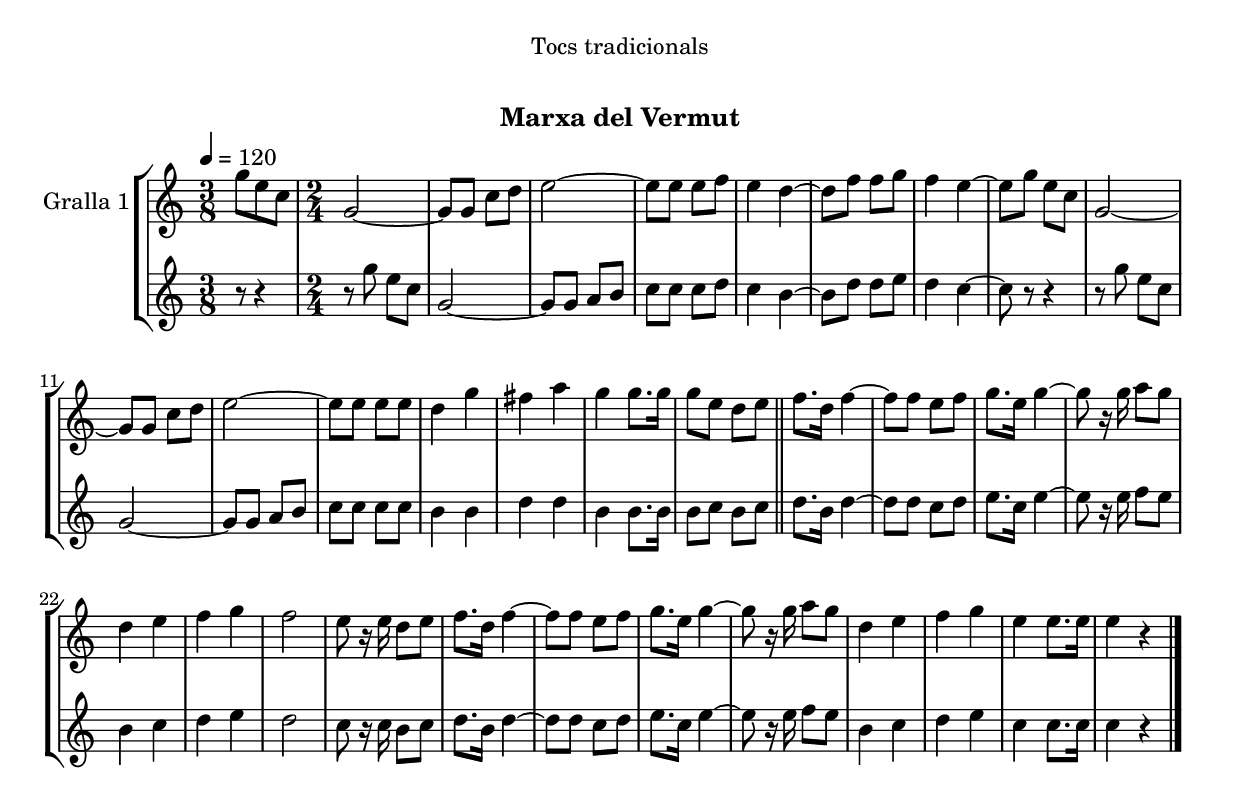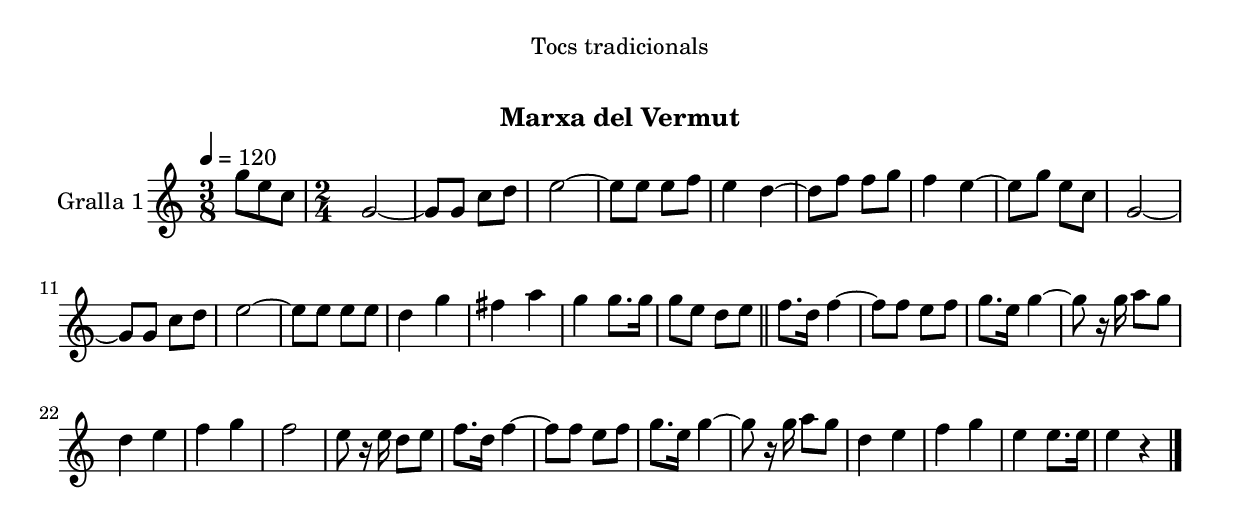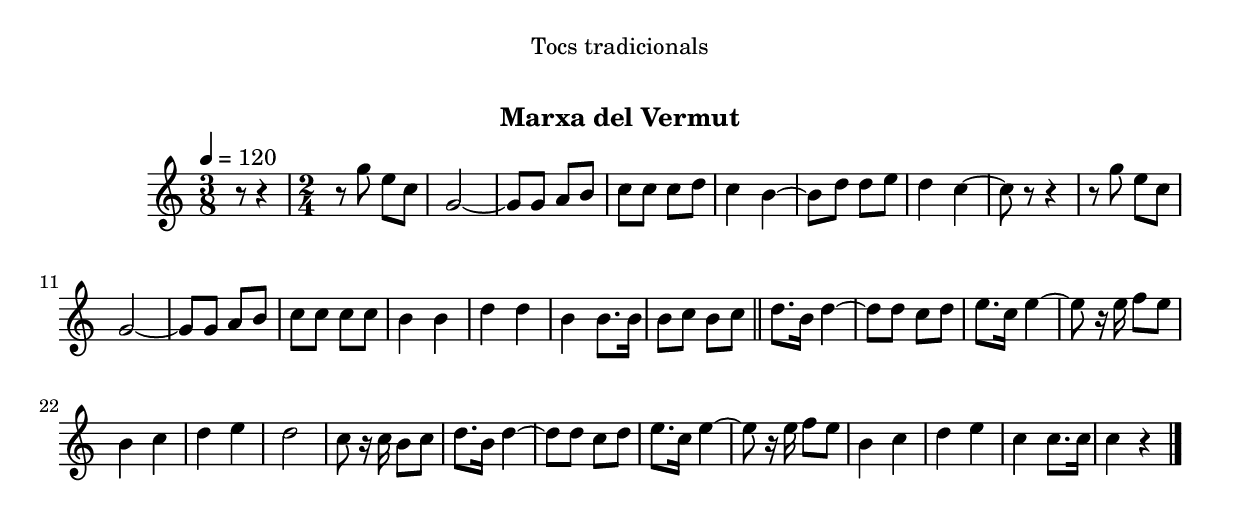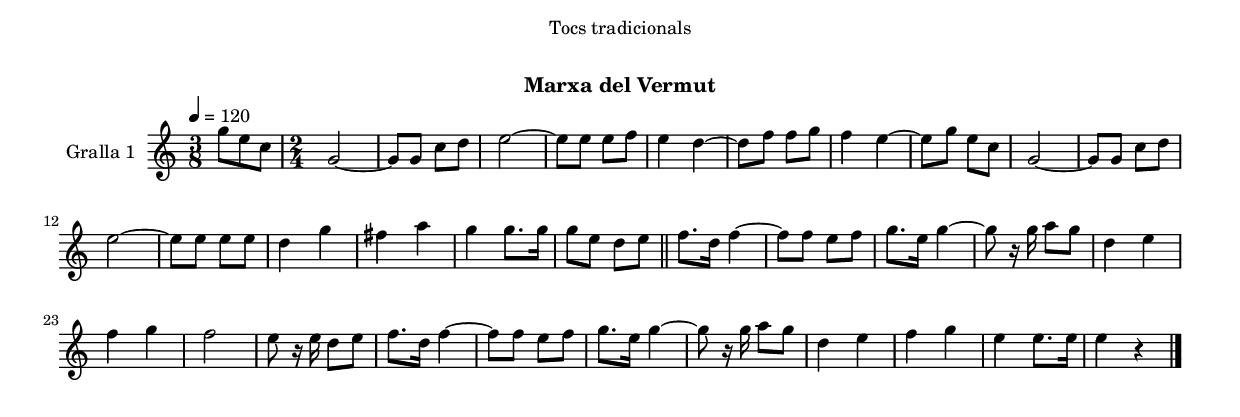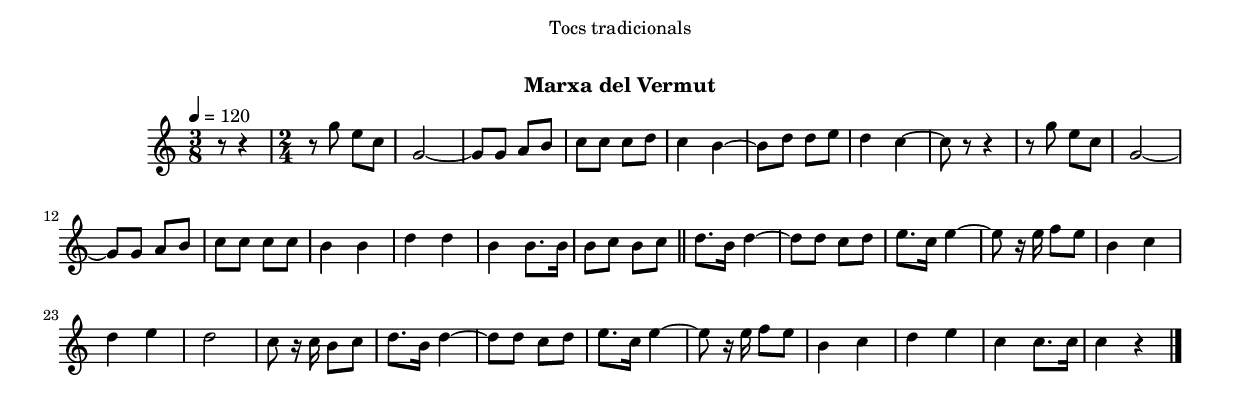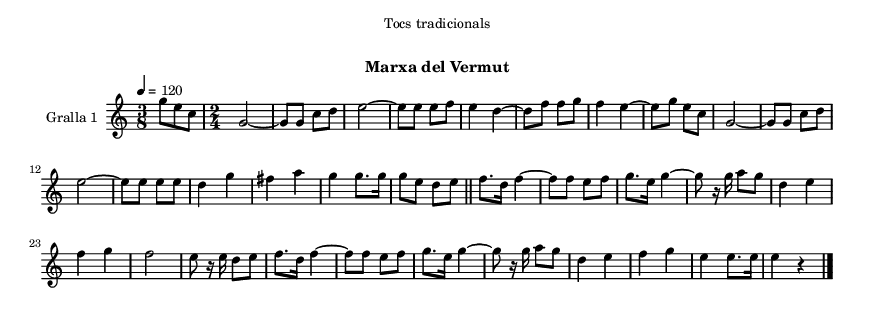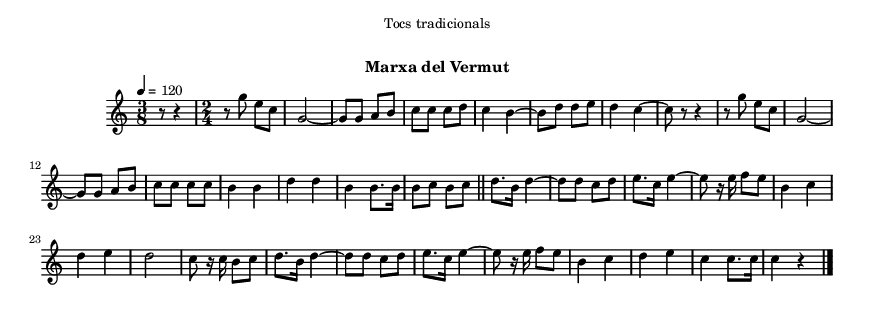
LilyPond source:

\version "2.16.0"

\header {
  dedication="Tocs tradicionals"
  title="   "
  subtitle="Marxa del Vermut"
  subsubtitle=""
  poet=""
  meter=""
  piece=""
  composer=""
  arranger=""
  opus=""
  instrument=""
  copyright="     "
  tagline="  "
}

liniaroAa =
\relative g''
{
  \tempo 4=120
  \clef treble
  \key c \major
  \time 3/8
  g8 e c  |
  \time 2/4   g2 ~  |
  g8 g c d  |
  e2 ~  |
  %05
  e8 e e f  |
  e4 d ~  |
  d8 f f g  |
  f4 e ~  |
  e8 g e c  |
  %10
  g2 ~  |
  g8 g c d  |
  e2 ~  |
  e8 e e e  |
  d4 g  |
  %15
  fis4 a  |
  g4 g8. g16  |
  g8 e d e  \bar "||"
  f8. d16 f4 ~  |
  f8 f e f  |
  %20
  g8. e16 g4 ~  |
  g8 r16 g a8 g  |
  d4 e  |
  f4 g  |
  f2  |
  %25
  e8 r16 e d8 e  |
  f8. d16 f4 ~  |
  f8 f e f  |
  g8. e16 g4 ~  |
  g8 r16 g a8 g  |
  %30
  d4 e  |
  f4 g  |
  e4 e8. e16  |
  e4 r4  \bar "|." % kompletite
}

liniaroAb =
\relative g''
{
  \tempo 4=120
  \clef treble
  \key c \major
  \time 3/8
  r8 r4  |
  \time 2/4   r8 g e c  |
  g2 ~  |
  g8 g a b  |
  %05
  c8 c c d  |
  c4 b ~  |
  b8 d d e  |
  d4 c ~  |
  c8 r r4  |
  %10
  r8 g' e c  |
  g2 ~  |
  g8 g a b  |
  c8 c c c  |
  b4 b  |
  %15
  d4 d  |
  b4 b8. b16  |
  b8 c b c  \bar "||"
  d8. b16 d4 ~  |
  d8 d c d  |
  %20
  e8. c16 e4 ~  |
  e8 r16 e f8 e  |
  b4 c  |
  d4 e  |
  d2  |
  %25
  c8 r16 c b8 c  |
  d8. b16 d4 ~  |
  d8 d c d  |
  e8. c16 e4 ~  |
  e8 r16 e f8 e  |
  %30
  b4 c  |
  d4 e  |
  c4 c8. c16  |
  c4 r4  \bar "|." % kompletite
}

\book {

\paper {
  print-page-number = false
  #(set-paper-size "a4")
  #(layout-set-staff-size 20)
}

\bookpart {
  \score {
    \new StaffGroup {
      \override Score.RehearsalMark #'self-alignment-X = #LEFT
      <<
        \new Staff \with {instrumentName = #"Gralla 1" } \liniaroAa
        \new Staff \with {instrumentName = #"" } \liniaroAb
      >>
    }
    \layout {}
  }\score { \unfoldRepeats
    \new StaffGroup {
      \override Score.RehearsalMark #'self-alignment-X = #LEFT
      <<
        \new Staff \with {instrumentName = #"Gralla 1" } \liniaroAa
        \new Staff \with {instrumentName = #"" } \liniaroAb
      >>
    }
    \midi {}
  }
}

\bookpart {
  \header {}
  \score {
    \new StaffGroup {
      \override Score.RehearsalMark #'self-alignment-X = #LEFT
      <<
        \new Staff \with {instrumentName = #"Gralla 1" } \liniaroAa
      >>
    }
    \layout {}
  }\score { \unfoldRepeats
    \new StaffGroup {
      \override Score.RehearsalMark #'self-alignment-X = #LEFT
      <<
        \new Staff \with {instrumentName = #"Gralla 1" } \liniaroAa
      >>
    }
    \midi {}
  }
}

\bookpart {
  \header {}
  \score {
    \new StaffGroup {
      \override Score.RehearsalMark #'self-alignment-X = #LEFT
      <<
        \new Staff \with {instrumentName = #"" } \liniaroAb
      >>
    }
    \layout {}
  }\score { \unfoldRepeats
    \new StaffGroup {
      \override Score.RehearsalMark #'self-alignment-X = #LEFT
      <<
        \new Staff \with {instrumentName = #"" } \liniaroAb
      >>
    }
    \midi {}
  }
}

}

\book {

\paper {
  print-page-number = false
  #(set-paper-size "a5landscape")
  #(layout-set-staff-size 16)
}

\bookpart {
  \header {}
  \score {
    \new StaffGroup {
      \override Score.RehearsalMark #'self-alignment-X = #LEFT
      <<
        \new Staff \with {instrumentName = #"Gralla 1" } \liniaroAa
      >>
    }
    \layout {}
  }
}

\bookpart {
  \header {}
  \score {
    \new StaffGroup {
      \override Score.RehearsalMark #'self-alignment-X = #LEFT
      <<
        \new Staff \with {instrumentName = #"" } \liniaroAb
      >>
    }
    \layout {}
  }
}

}

\book {

\paper {
  print-page-number = false
  #(set-paper-size "a6landscape")
  #(layout-set-staff-size 12)
}

\bookpart {
  \header {}
  \score {
    \new StaffGroup {
      \override Score.RehearsalMark #'self-alignment-X = #LEFT
      <<
        \new Staff \with {instrumentName = #"Gralla 1" } \liniaroAa
      >>
    }
    \layout {}
  }
}

\bookpart {
  \header {}
  \score {
    \new StaffGroup {
      \override Score.RehearsalMark #'self-alignment-X = #LEFT
      <<
        \new Staff \with {instrumentName = #"" } \liniaroAb
      >>
    }
    \layout {}
  }
}

}

